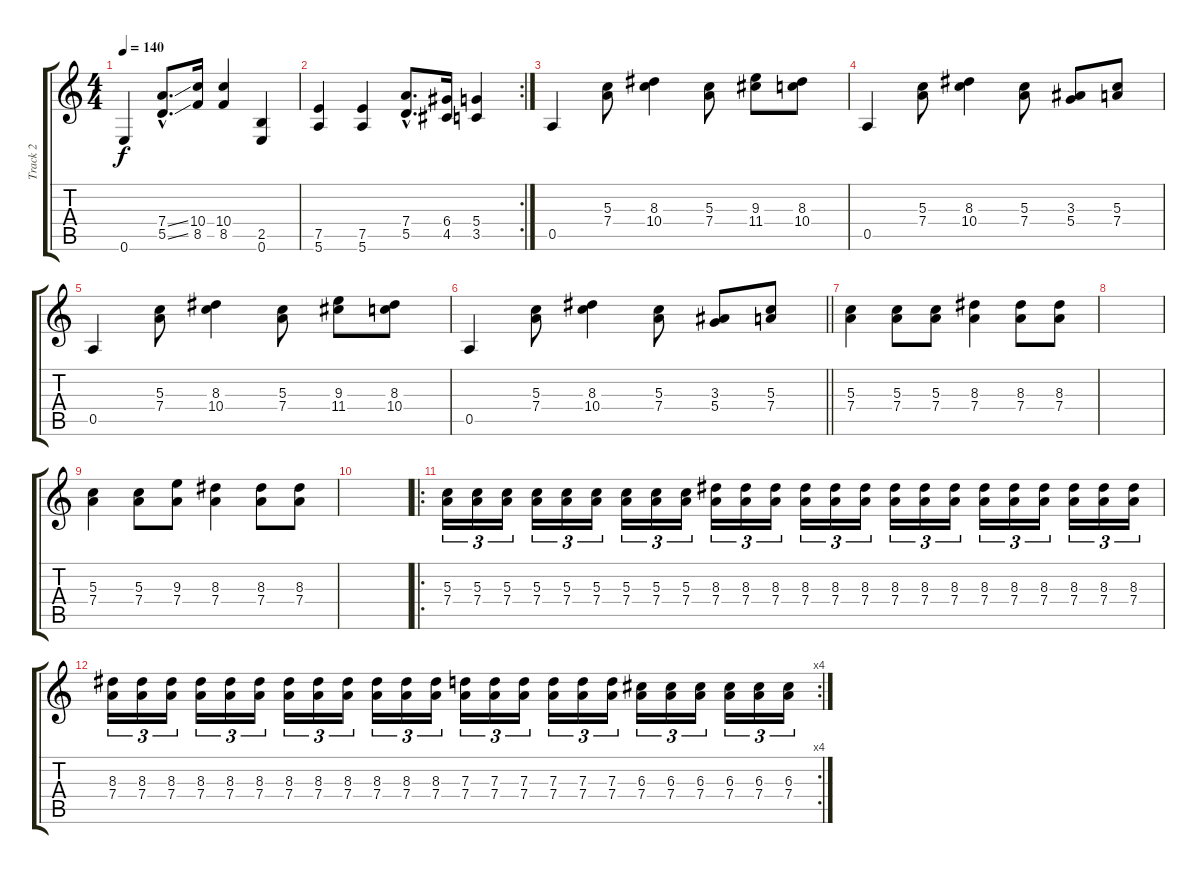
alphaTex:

\track ("Track 2" "Track 2") {instrument distortionguitar}
\staff {score tabs}
\tuning (E4 B3 G3 D3 A2 E2) {hide}
\ts (4 4)
\tempo 140
\clef g2
\ks c
0.6.4{dy f} (7.4{ss hac} 5.5{ss hac}).8{d} (10.4 8.5).16 (10.4 8.5).4 (2.5 0.6).4 |
\rc 2
(7.5 5.6).4 (7.5 5.6).4 (7.4{hac} 5.5{hac}).8{d} (6.4 4.5).16 (5.4 3.5).4 |
0.5.4 (5.3 7.4).8 (8.3 10.4).4 (5.3 7.4).8 (9.3 11.4).8 (8.3 10.4).8 |
0.5.4 (5.3 7.4).8 (8.3 10.4).4 (5.3 7.4).8 (3.3 5.4).8 (5.3 7.4).8 |
0.5.4 (5.3 7.4).8 (8.3 10.4).4 (5.3 7.4).8 (9.3 11.4).8 (8.3 10.4).8 |
\barLineRight lightlight
0.5.4 (5.3 7.4).8 (8.3 10.4).4 (5.3 7.4).8 (3.3 5.4).8 (5.3 7.4).8 |
(5.3 7.4).4 (5.3 7.4).8 (5.3 7.4).8 (8.3 7.4).4 (8.3 7.4).8 (8.3 7.4).8 |
|
(5.3 7.4).4 (5.3 7.4).8 (9.3 7.4).8 (8.3 7.4).4 (8.3 7.4).8 (8.3 7.4).8 |
|
\ro
(5.3 7.4).16{tu (3 2)} (5.3 7.4).16{tu (3 2)} (5.3 7.4).16{tu (3 2)} (5.3 7.4).16{tu (3 2)} (5.3 7.4).16{tu (3 2)} (5.3 7.4).16{tu (3 2)} (5.3 7.4).16{tu (3 2)} (5.3 7.4).16{tu (3 2)} (5.3 7.4).16{tu (3 2)} (8.3 7.4).16{tu (3 2)} (8.3 7.4).16{tu (3 2)} (8.3 7.4).16{tu (3 2)} (8.3 7.4).16{tu (3 2)} (8.3 7.4).16{tu (3 2)} (8.3 7.4).16{tu (3 2)} (8.3 7.4).16{tu (3 2)} (8.3 7.4).16{tu (3 2)} (8.3 7.4).16{tu (3 2)} (8.3 7.4).16{tu (3 2)} (8.3 7.4).16{tu (3 2)} (8.3 7.4).16{tu (3 2)} (8.3 7.4).16{tu (3 2)} (8.3 7.4).16{tu (3 2)} (8.3 7.4).16{tu (3 2)} |
\rc 4
(8.3 7.4).16{tu (3 2)} (8.3 7.4).16{tu (3 2)} (8.3 7.4).16{tu (3 2)} (8.3 7.4).16{tu (3 2)} (8.3 7.4).16{tu (3 2)} (8.3 7.4).16{tu (3 2)} (8.3 7.4).16{tu (3 2)} (8.3 7.4).16{tu (3 2)} (8.3 7.4).16{tu (3 2)} (8.3 7.4).16{tu (3 2)} (8.3 7.4).16{tu (3 2)} (8.3 7.4).16{tu (3 2)} (7.3 7.4).16{tu (3 2)} (7.3 7.4).16{tu (3 2)} (7.3 7.4).16{tu (3 2)} (7.3 7.4).16{tu (3 2)} (7.3 7.4).16{tu (3 2)} (7.3 7.4).16{tu (3 2)} (6.3 7.4).16{tu (3 2)} (6.3 7.4).16{tu (3 2)} (6.3 7.4).16{tu (3 2)} (6.3 7.4).16{tu (3 2)} (6.3 7.4).16{tu (3 2)} (6.3 7.4).16{tu (3 2)}
